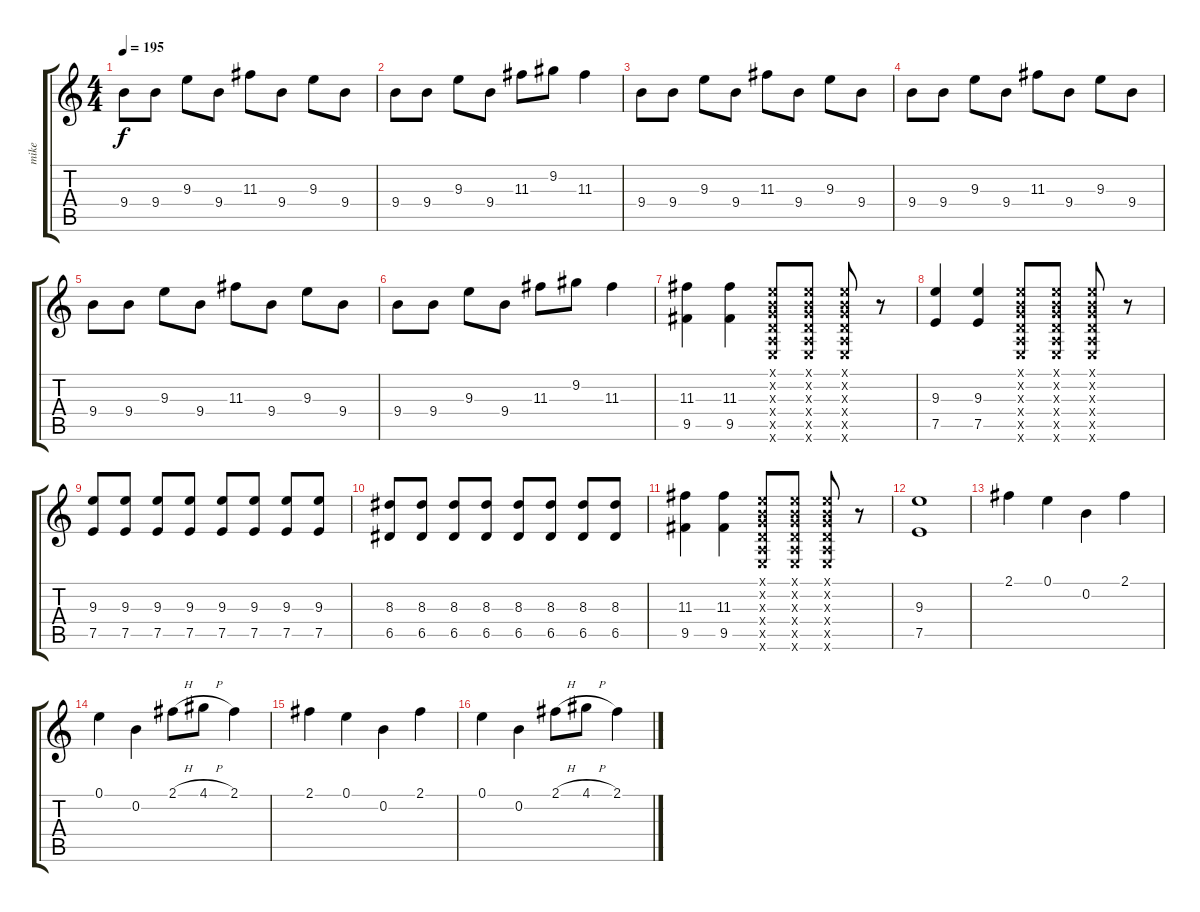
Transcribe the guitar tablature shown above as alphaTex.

\track ("mike" "mike") {instrument distortionguitar}
\staff {score tabs}
\tuning (E4 B3 G3 D3 A2 E2) {hide}
\ts (4 4)
\tempo 195
\clef g2
\ks c
9.4.8{dy f} 9.4.8 9.3.8 9.4.8 11.3.8 9.4.8 9.3.8 9.4.8 |
9.4.8 9.4.8 9.3.8 9.4.8 11.3.8 9.2.8 11.3.4 |
9.4.8{volume 14} 9.4.8 9.3.8 9.4.8 11.3.8 9.4.8 9.3.8 9.4.8 |
9.4.8 9.4.8 9.3.8 9.4.8 11.3.8 9.4.8 9.3.8 9.4.8 |
9.4.8 9.4.8 9.3.8 9.4.8 11.3.8 9.4.8 9.3.8 9.4.8 |
9.4.8 9.4.8 9.3.8 9.4.8 11.3.8 9.2.8 11.3.4 |
(11.3 9.5).4{volume 16} (11.3 9.5).4 (0.1{x} 0.2{x} 0.3{x} 0.4{x} 0.5{x} 0.6{x}).8 (0.1{x} 0.2{x} 0.3{x} 0.4{x} 0.5{x} 0.6{x}).8 (0.1{x} 0.2{x} 0.3{x} 0.4{x} 0.5{x} 0.6{x}).8 r.8 |
(9.3 7.5).4 (9.3 7.5).4 (0.1{x} 0.2{x} 0.3{x} 0.4{x} 0.5{x} 0.6{x}).8 (0.1{x} 0.2{x} 0.3{x} 0.4{x} 0.5{x} 0.6{x}).8 (0.1{x} 0.2{x} 0.3{x} 0.4{x} 0.5{x} 0.6{x}).8 r.8 |
(9.3 7.5).8 (9.3 7.5).8 (9.3 7.5).8 (9.3 7.5).8 (9.3 7.5).8 (9.3 7.5).8 (9.3 7.5).8 (9.3 7.5).8 |
(8.3 6.5).8 (8.3 6.5).8 (8.3 6.5).8 (8.3 6.5).8 (8.3 6.5).8 (8.3 6.5).8 (8.3 6.5).8 (8.3 6.5).8 |
(11.3 9.5).4{volume 16} (11.3 9.5).4 (0.1{x} 0.2{x} 0.3{x} 0.4{x} 0.5{x} 0.6{x}).8 (0.1{x} 0.2{x} 0.3{x} 0.4{x} 0.5{x} 0.6{x}).8 (0.1{x} 0.2{x} 0.3{x} 0.4{x} 0.5{x} 0.6{x}).8 r.8 |
(9.3 7.5).1 |
2.1.4 0.1.4 0.2.4 2.1.4 |
0.1.4 0.2.4 2.1{h}.8 4.1{h}.8 2.1.4 |
2.1.4 0.1.4 0.2.4 2.1.4 |
0.1.4 0.2.4 2.1{h}.8 4.1{h}.8 2.1.4
